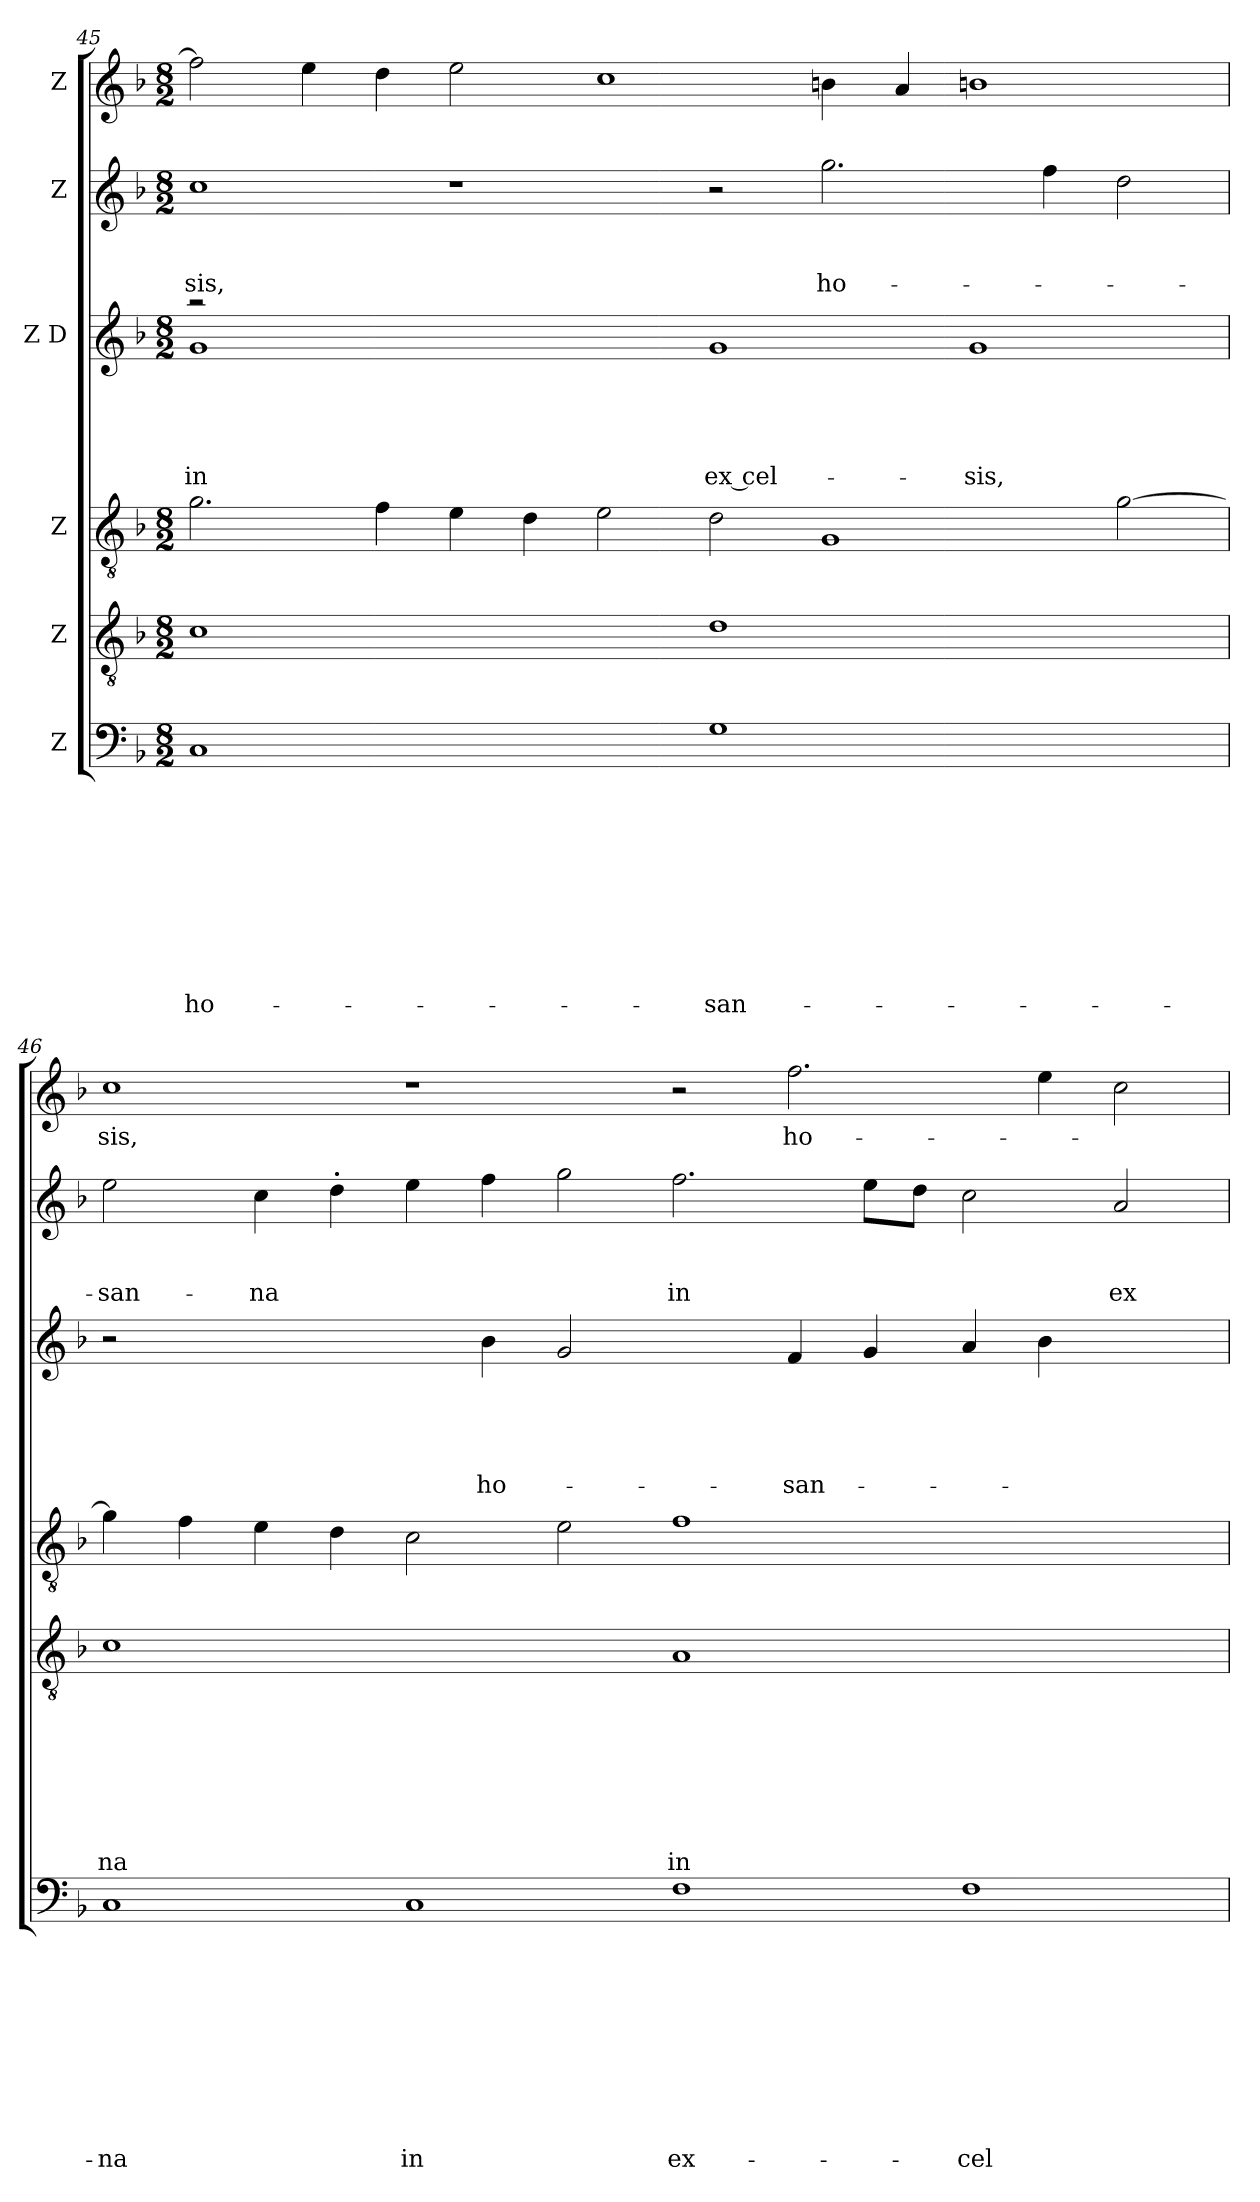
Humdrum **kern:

**kern	**text	**text	**text	**text	**text	**text	**text	**text	**text	**text	**kern	**text	**text	**text	**text	**text	**text	**text	**text	**kern	**kern	**text	**text	**text	**text	**text	**kern	**text	**text	**text	**kern	**text
*part6	*part6	*part6	*part6	*part6	*part6	*part6	*part6	*part6	*part6	*part6	*part5	*part5	*part5	*part5	*part5	*part5	*part5	*part5	*part5	*part4	*part3	*part3	*part3	*part3	*part3	*part3	*part2	*part2	*part2	*part2	*part1	*part1
*staff6	*staff6	*staff6	*staff6	*staff6	*staff6	*staff6	*staff6	*staff6	*staff6	*staff6	*staff5	*staff5	*staff5	*staff5	*staff5	*staff5	*staff5	*staff5	*staff5	*staff4	*staff3	*staff3	*staff3	*staff3	*staff3	*staff3	*staff2	*staff2	*staff2	*staff2	*staff1	*staff1
*I"Z	*	*	*	*	*	*	*	*	*	*	*I"Z	*	*	*	*	*	*	*	*	*I"Z	*I"Z D	*	*	*	*	*	*I"Z	*	*	*	*I"Z	*
!!LO:PB:g=z
*clefF4	*	*	*	*	*	*	*	*	*	*	*clefGv2	*	*	*	*	*	*	*	*	*clefGv2	*clefG2	*	*	*	*	*	*clefG2	*	*	*	*clefG2	*
*k[b-]	*	*	*	*	*	*	*	*	*	*	*k[b-]	*	*	*	*	*	*	*	*	*k[b-]	*k[b-]	*	*	*	*	*	*k[b-]	*	*	*	*k[b-]	*
*F:	*	*	*	*	*	*	*	*	*	*	*F:	*	*	*	*	*	*	*	*	*F:	*F:	*	*	*	*	*	*F:	*	*	*	*F:	*
*M8/2	*	*	*	*	*	*	*	*	*	*	*M8/2	*	*	*	*	*	*	*	*	*M8/2	*M8/2	*	*	*	*	*	*M8/2	*	*	*	*M8/2	*
=45	=45	=45	=45	=45	=45	=45	=45	=45	=45	=45	=45	=45	=45	=45	=45	=45	=45	=45	=45	=45	=45	=45	=45	=45	=45	=45	=45	=45	=45	=45	=45	=45
!	!	!	!	!	!	!	!	!	!	!LO:LY:b	!	!	!	!	!	!	!	!	!	!	!	!	!	!	!	!LO:LY:b	!	!	!	!LO:LY:b	!	!
*	*	*	*	*	*	*	*	*	*	*	*	*	*	*	*	*	*	*	*	*	*^	*	*	*	*	*	*	*	*	*	*	*
1C	.	.	.	.	.	.	.	.	.	ho-	1c	.	.	.	.	.	.	.	.	2.g\	2raa	1g	.	.	.	.	in	1cc	.	.	-sis,	2ff\]	.
.	.	.	.	.	.	.	.	.	.	.	.	.	.	.	.	.	.	.	.	.	2%7ryy	.	.	.	.	.	.	.	.	.	.	4ee\	.
.	.	.	.	.	.	.	.	.	.	.	.	.	.	.	.	.	.	.	.	4f\	.	.	.	.	.	.	.	.	.	.	.	4dd\	.
1ryy	.	.	.	.	.	.	.	.	.	.	1ryy	.	.	.	.	.	.	.	.	4e\	.	1ryy	.	.	.	.	.	1r	.	.	.	2ee\	.
.	.	.	.	.	.	.	.	.	.	.	.	.	.	.	.	.	.	.	.	4d\	.	.	.	.	.	.	.	.	.	.	.	.	.
.	.	.	.	.	.	.	.	.	.	.	.	.	.	.	.	.	.	.	.	2e\	.	.	.	.	.	.	.	.	.	.	.	1cc	.
!	!	!	!	!	!	!	!	!	!	!LO:LY:b	!	!	!	!	!	!	!	!	!	!	!	!	!	!	!	!	!LO:LY:b:rj	!	!	!	!	!	!
1G	.	.	.	.	.	.	.	.	.	-san-	1d	.	.	.	.	.	.	.	.	2d\	.	1g	.	.	.	.	ex cel-	2r	.	.	.	.	.
!	!	!	!	!	!	!	!	!	!	!	!	!	!	!	!	!	!	!	!	!	!	!	!	!	!	!	!	!	!	!	!LO:LY:b	!	!
.	.	.	.	.	.	.	.	.	.	.	.	.	.	.	.	.	.	.	.	1G	.	.	.	.	.	.	.	2.gg\	.	.	ho-	4bn\	.
.	.	.	.	.	.	.	.	.	.	.	.	.	.	.	.	.	.	.	.	.	.	.	.	.	.	.	.	.	.	.	.	4a/	.
!	!	!	!	!	!	!	!	!	!	!	!	!	!	!	!	!	!	!	!	!	!	!	!	!	!	!	!LO:LY:b	!	!	!	!	!	!
1ryy	.	.	.	.	.	.	.	.	.	.	1ryy	.	.	.	.	.	.	.	.	.	.	1g	.	.	.	.	-sis,	.	.	.	.	1bn	.
.	.	.	.	.	.	.	.	.	.	.	.	.	.	.	.	.	.	.	.	.	.	.	.	.	.	.	.	4ff\	.	.	.	.	.
.	.	.	.	.	.	.	.	.	.	.	.	.	.	.	.	.	.	.	.	[>2g\	.	.	.	.	.	.	.	2dd\	.	.	.	.	.
*	*	*	*	*	*	*	*	*	*	*	*	*	*	*	*	*	*	*	*	*	*v	*v	*	*	*	*	*	*	*	*	*	*	*
=46	=46	=46	=46	=46	=46	=46	=46	=46	=46	=46	=46	=46	=46	=46	=46	=46	=46	=46	=46	=46	=46	=46	=46	=46	=46	=46	=46	=46	=46	=46	=46	=46
!	!	!	!	!	!	!	!	!	!	!LO:LY:b	!	!	!	!	!	!	!	!	!LO:LY:b	!	!	!	!	!	!	!	!	!	!	!LO:LY:b	!	!LO:LY:b
1C	.	.	.	.	.	.	.	.	.	-na	1c	.	.	.	.	.	.	.	-na	4g\]	2r	.	.	.	.	.	2ee\	.	.	-san-	1cc	-sis,
.	.	.	.	.	.	.	.	.	.	.	.	.	.	.	.	.	.	.	.	4f\	.	.	.	.	.	.	.	.	.	.	.	.
!	!	!	!	!	!	!	!	!	!	!	!	!	!	!	!	!	!	!	!	!	!	!	!	!	!	!	!	!	!	!LO:LY:b	!	!
.	.	.	.	.	.	.	.	.	.	.	.	.	.	.	.	.	.	.	.	4e\	2.ryy	.	.	.	.	.	4cc\	.	.	-na	.	.
.	.	.	.	.	.	.	.	.	.	.	.	.	.	.	.	.	.	.	.	4d\	.	.	.	.	.	.	4dd'>\	.	.	.	.	.
!	!	!	!	!	!	!	!	!	!	!LO:LY:b	!	!	!	!	!	!	!	!	!	!	!	!	!	!	!	!	!	!	!	!	!	!
1C	.	.	.	.	.	.	.	.	.	in	1ryy	.	.	.	.	.	.	.	.	2c\	.	.	.	.	.	.	4ee\	.	.	.	1r	.
!	!	!	!	!	!	!	!	!	!	!	!	!	!	!	!	!	!	!	!	!	!	!	!	!	!	!LO:LY:b:rj	!	!	!	!	!	!
.	.	.	.	.	.	.	.	.	.	.	.	.	.	.	.	.	.	.	.	.	4b-\	.	.	.	.	ho-	4ff\	.	.	.	.	.
.	.	.	.	.	.	.	.	.	.	.	.	.	.	.	.	.	.	.	.	2e\	2g/	.	.	.	.	.	2gg\	.	.	.	.	.
!	!	!	!	!	!	!	!	!	!	!LO:LY:b	!	!	!	!	!	!	!	!	!LO:LY:b	!	!	!	!	!	!	!	!	!	!	!LO:LY:b	!	!
1F	.	.	.	.	.	.	.	.	.	ex-	1A	.	.	.	.	.	.	.	in	1f	2ryy	.	.	.	.	.	2.ff\	.	.	in	2r	.
!	!	!	!	!	!	!	!	!	!	!	!	!	!	!	!	!	!	!	!	!	!	!	!	!	!	!LO:LY:b:rj	!	!	!	!	!	!LO:LY:b
.	.	.	.	.	.	.	.	.	.	.	.	.	.	.	.	.	.	.	.	.	4f/	.	.	.	.	-san-	.	.	.	.	2.ff\	ho-
.	.	.	.	.	.	.	.	.	.	.	.	.	.	.	.	.	.	.	.	.	4g/	.	.	.	.	.	8ee\L	.	.	.	.	.
.	.	.	.	.	.	.	.	.	.	.	.	.	.	.	.	.	.	.	.	.	.	.	.	.	.	.	8dd\J	.	.	.	.	.
!	!	!	!	!	!	!	!	!	!	!LO:LY:b	!	!	!	!	!	!	!	!	!	!	!	!	!	!	!	!	!	!	!	!	!	!
1F	.	.	.	.	.	.	.	.	.	-cel-	1ryy	.	.	.	.	.	.	.	.	1ryy	4a/	.	.	.	.	.	2cc\	.	.	.	.	.
.	.	.	.	.	.	.	.	.	.	.	.	.	.	.	.	.	.	.	.	.	4b-\	.	.	.	.	.	.	.	.	.	4ee\	.
!	!	!	!	!	!	!	!	!	!	!	!	!	!	!	!	!	!	!	!	!	!	!	!	!	!	!	!	!	!	!LO:LY:b	!	!
.	.	.	.	.	.	.	.	.	.	.	.	.	.	.	.	.	.	.	.	.	2ryy	.	.	.	.	.	2a/	.	.	ex-	2cc\	.
=	=	=	=	=	=	=	=	=	=	=	=	=	=	=	=	=	=	=	=	=	=	=	=	=	=	=	=	=	=	=	=	=
*-	*-	*-	*-	*-	*-	*-	*-	*-	*-	*-	*-	*-	*-	*-	*-	*-	*-	*-	*-	*-	*-	*-	*-	*-	*-	*-	*-	*-	*-	*-	*-	*-
